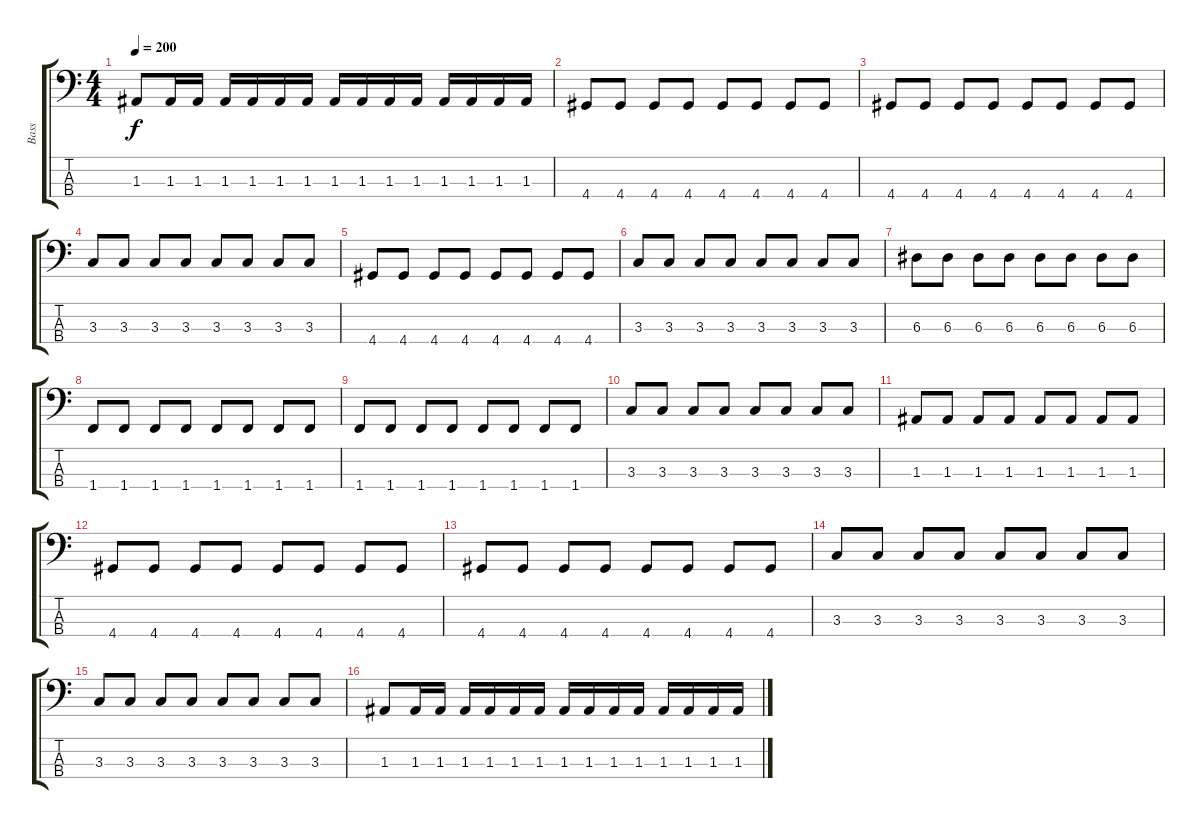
\track ("Bass" "Bass") {instrument electricbassfinger}
\staff {score tabs}
\tuning (G2 D2 A1 E1) {hide}
\ts (4 4)
\tempo 200
\clef f4
\ks c
1.3.8{dy f} 1.3.16 1.3.16 1.3.16 1.3.16 1.3.16 1.3.16 1.3.16 1.3.16 1.3.16 1.3.16 1.3.16 1.3.16 1.3.16 1.3.16 |
4.4.8 4.4.8 4.4.8 4.4.8 4.4.8 4.4.8 4.4.8 4.4.8 |
4.4.8 4.4.8 4.4.8 4.4.8 4.4.8 4.4.8 4.4.8 4.4.8 |
3.3.8 3.3.8 3.3.8 3.3.8 3.3.8 3.3.8 3.3.8 3.3.8 |
4.4.8 4.4.8 4.4.8 4.4.8 4.4.8 4.4.8 4.4.8 4.4.8 |
3.3.8 3.3.8 3.3.8 3.3.8 3.3.8 3.3.8 3.3.8 3.3.8 |
6.3.8 6.3.8 6.3.8 6.3.8 6.3.8 6.3.8 6.3.8 6.3.8 |
\section ("" "")
1.4.8 1.4.8 1.4.8 1.4.8 1.4.8 1.4.8 1.4.8 1.4.8 |
1.4.8 1.4.8 1.4.8 1.4.8 1.4.8 1.4.8 1.4.8 1.4.8 |
3.3.8 3.3.8 3.3.8 3.3.8 3.3.8 3.3.8 3.3.8 3.3.8 |
1.3.8 1.3.8 1.3.8 1.3.8 1.3.8 1.3.8 1.3.8 1.3.8 |
\section ("" "")
4.4.8 4.4.8 4.4.8 4.4.8 4.4.8 4.4.8 4.4.8 4.4.8 |
4.4.8 4.4.8 4.4.8 4.4.8 4.4.8 4.4.8 4.4.8 4.4.8 |
3.3.8 3.3.8 3.3.8 3.3.8 3.3.8 3.3.8 3.3.8 3.3.8 |
3.3.8 3.3.8 3.3.8 3.3.8 3.3.8 3.3.8 3.3.8 3.3.8 |
1.3.8 1.3.16 1.3.16 1.3.16 1.3.16 1.3.16 1.3.16 1.3.16 1.3.16 1.3.16 1.3.16 1.3.16 1.3.16 1.3.16 1.3.16
